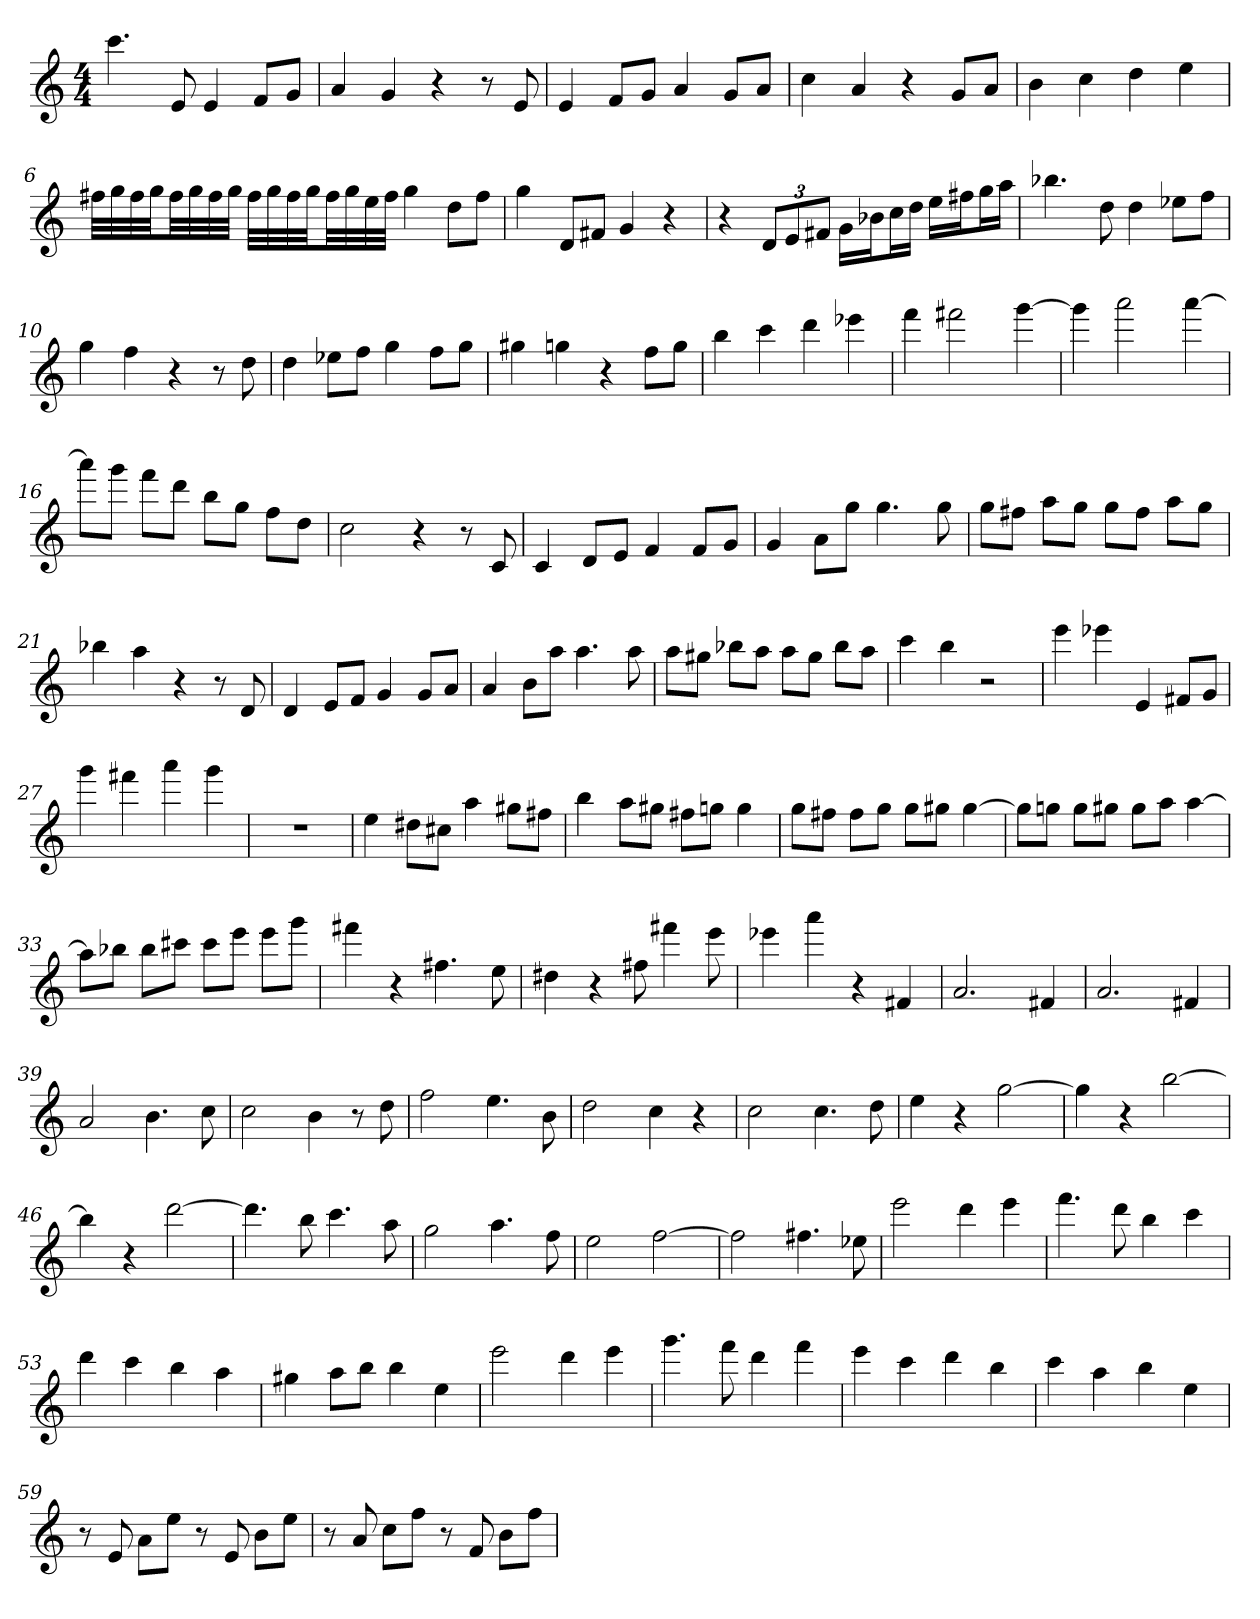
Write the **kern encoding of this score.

**kern
*part1
*staff1
*clefG2
*k[]
*C:
*M4/4
=1
4.ccc
8e
4e
8f/L
8g/J
=2
4a
4g
4r
8r
8e
=3
4e
8f/L
8g/J
4a
8g/L
8a/J
=4
4cc
4a
4r
8g/L
8a/J
=5
4b
4cc
4dd
4ee
=6
32ff#X\LLL
32gg\
32ff#\
32gg\JJ
32ff#\LL
32gg\
32ff#\
32gg\JJJ
32ff#\LLL
32gg\
32ff#\
32gg\JJ
32ff#\LL
32gg\
32ee\
32ff#\JJJ
4gg
8dd\L
8ff#\J
=7
4gg
8d/L
8f#X/J
4g
4r
=8
4r
12d/L
12e/
12f#X/J
16g\LL
16b-X\J
16cc\L
16dd\JJ
16ee\LL
16ff#X\J
16gg\L
16aa\JJ
=9
4.bb-X
8dd
4dd
8ee-X\L
8ff\J
=10
4gg
4ff
4r
8r
8dd
=11
4dd
8ee-X\L
8ff\J
4gg
8ff\L
8gg\J
=12
4gg#X
4ggn
4r
8ff\L
8gg\J
=13
4bb
4ccc
4ddd
4eee-X
=14
4fff
2fff#X
[4ggg
=15
4ggg]
2aaa
[4aaa
=16
8aaa\L]
8ggg\J
8fff\L
8ddd\J
8bb\L
8gg\J
8ff\L
8dd\J
=17
2cc
4r
8r
8c
=18
4c
8d/L
8e/J
4f
8f/L
8g/J
=19
4g
8a\L
8gg\J
4.gg
8gg
=20
8gg\L
8ff#X\J
8aa\L
8gg\J
8gg\L
8ff#\J
8aa\L
8gg\J
=21
4bb-X
4aa
4r
8r
8d
=22
4d
8e/L
8f/J
4g
8g/L
8a/J
=23
4a
8b\L
8aa\J
4.aa
8aa
=24
8aa\L
8gg#X\J
8bb-X\L
8aa\J
8aa\L
8gg#\J
8bb-\L
8aa\J
=25
4ccc
4bb
2r
=26
4eee
4eee-X
4e
8f#X/L
8g/J
=27
4ggg
4fff#X
4aaa
4ggg
=28
1r
=29
4ee
8dd#X\L
8cc#X\J
4aa
8gg#X\L
8ff#X\J
=30
4bb
8aa\L
8gg#X\J
8ff#X\L
8ggn\J
4gg
=31
8gg\L
8ff#X\J
8ff#\L
8gg\J
8gg\L
8gg#X\J
[4gg#
=32
8gg#\L]
8ggn\J
8gg\L
8gg#X\J
8gg#\L
8aa\J
[4aa
=33
8aa\L]
8bb-X\J
8bb-\L
8ccc#X\J
8ccc#\L
8eee\J
8eee\L
8ggg\J
=34
4fff#X
4r
4.ff#X
8ee
=35
4dd#X
4r
8ff#X
4fff#X
8eee
=36
4eee-X
4aaa
4r
4f#X
=37
2.a
4f#X
=38
2.a
4f#X
=39
2a
4.b
8cc
=40
2cc
4b
8r
8dd
=41
2ff
4.ee
8b
=42
2dd
4cc
4r
=43
2cc
4.cc
8dd
=44
4ee
4r
[2gg
=45
4gg]
4r
[2bb
=46
4bb]
4r
[2ddd
=47
4.ddd]
8bb
4.ccc
8aa
=48
2gg
4.aa
8ff
=49
2ee
[2ff
=50
2ff]
4.ff#X
8ee-X
=51
2eee
4ddd
4eee
=52
4.fff
8ddd
4bb
4ccc
=53
4ddd
4ccc
4bb
4aa
=54
4gg#X
8aa\L
8bb\J
4bb
4ee
=55
2eee
4ddd
4eee
=56
4.ggg
8fff
4ddd
4fff
=57
4eee
4ccc
4ddd
4bb
=58
4ccc
4aa
4bb
4ee
=59
8r
8e
8a\L
8ee\J
8r
8e
8b\L
8ee\J
=60
8r
8a
8cc\L
8ff\J
8r
8f
8b\L
8ff\J
=
*-
